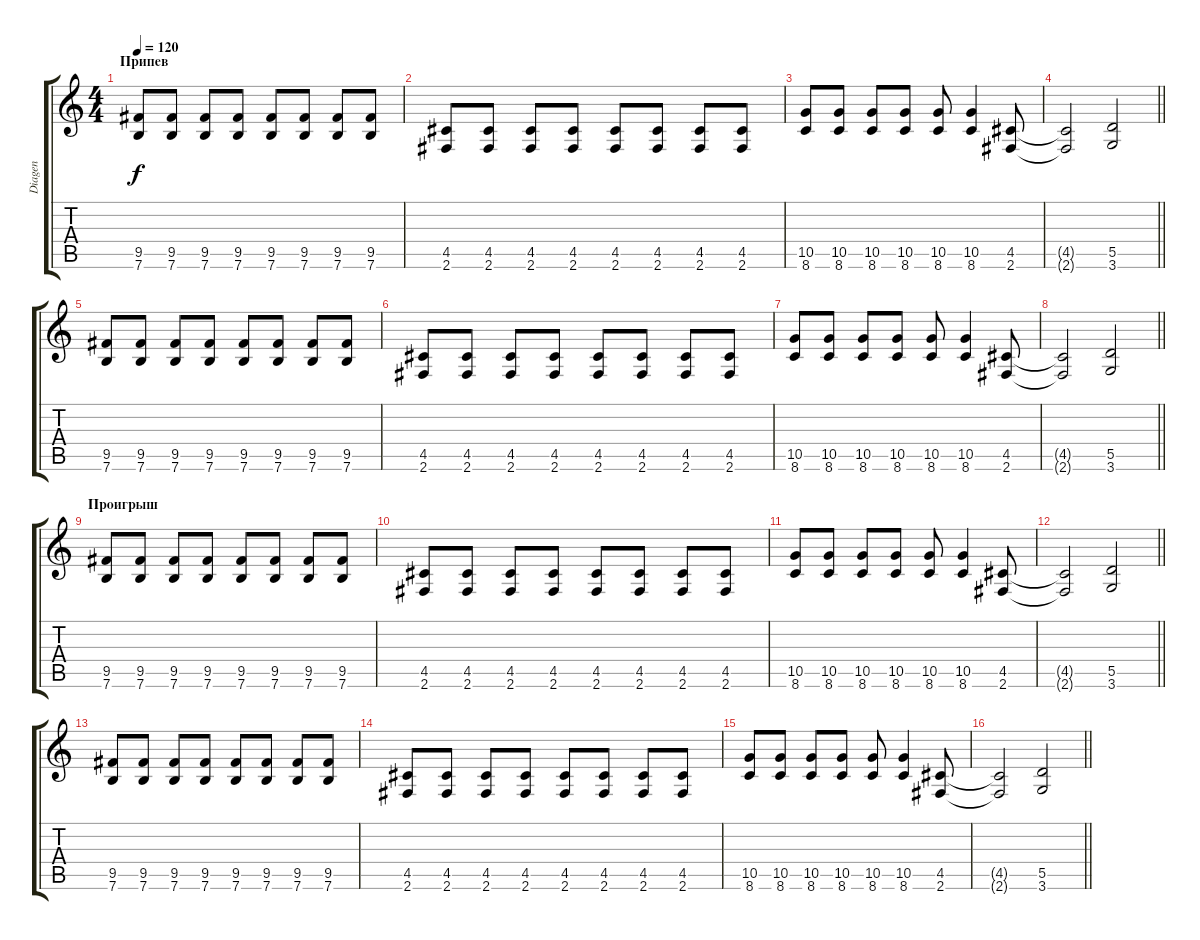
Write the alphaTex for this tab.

\track ("Diagen" "Diagen") {instrument overdrivenguitar}
\staff {score tabs}
\tuning (E4 B3 G3 D3 A2 E2) {hide}
\ts (4 4)
\section ("" "Припев")
\tempo 120
\clef g2
\ks c
(9.5 7.6).8{dy f} (9.5 7.6).8 (9.5 7.6).8 (9.5 7.6).8 (9.5 7.6).8 (9.5 7.6).8 (9.5 7.6).8 (9.5 7.6).8 |
(4.5 2.6).8 (4.5 2.6).8 (4.5 2.6).8 (4.5 2.6).8 (4.5 2.6).8 (4.5 2.6).8 (4.5 2.6).8 (4.5 2.6).8 |
(10.5 8.6).8 (10.5 8.6).8 (10.5 8.6).8 (10.5 8.6).8 (10.5 8.6).8 (10.5 8.6).4 (4.5 2.6).8 |
\barLineRight lightlight
(4.5{t} 2.6{t}).2 (5.5 3.6).2 |
(9.5 7.6).8 (9.5 7.6).8 (9.5 7.6).8 (9.5 7.6).8 (9.5 7.6).8 (9.5 7.6).8 (9.5 7.6).8 (9.5 7.6).8 |
(4.5 2.6).8 (4.5 2.6).8 (4.5 2.6).8 (4.5 2.6).8 (4.5 2.6).8 (4.5 2.6).8 (4.5 2.6).8 (4.5 2.6).8 |
(10.5 8.6).8 (10.5 8.6).8 (10.5 8.6).8 (10.5 8.6).8 (10.5 8.6).8 (10.5 8.6).4 (4.5 2.6).8 |
\barLineRight lightlight
(4.5{t} 2.6{t}).2 (5.5 3.6).2 |
\section ("" "Проигрыш")
(9.5 7.6).8 (9.5 7.6).8 (9.5 7.6).8 (9.5 7.6).8 (9.5 7.6).8 (9.5 7.6).8 (9.5 7.6).8 (9.5 7.6).8 |
(4.5 2.6).8 (4.5 2.6).8 (4.5 2.6).8 (4.5 2.6).8 (4.5 2.6).8 (4.5 2.6).8 (4.5 2.6).8 (4.5 2.6).8 |
(10.5 8.6).8 (10.5 8.6).8 (10.5 8.6).8 (10.5 8.6).8 (10.5 8.6).8 (10.5 8.6).4 (4.5 2.6).8 |
\barLineRight lightlight
(4.5{t} 2.6{t}).2 (5.5 3.6).2 |
(9.5 7.6).8 (9.5 7.6).8 (9.5 7.6).8 (9.5 7.6).8 (9.5 7.6).8 (9.5 7.6).8 (9.5 7.6).8 (9.5 7.6).8 |
(4.5 2.6).8 (4.5 2.6).8 (4.5 2.6).8 (4.5 2.6).8 (4.5 2.6).8 (4.5 2.6).8 (4.5 2.6).8 (4.5 2.6).8 |
(10.5 8.6).8 (10.5 8.6).8 (10.5 8.6).8 (10.5 8.6).8 (10.5 8.6).8 (10.5 8.6).4 (4.5 2.6).8 |
\barLineRight lightlight
(4.5{t} 2.6{t}).2 (5.5 3.6).2
